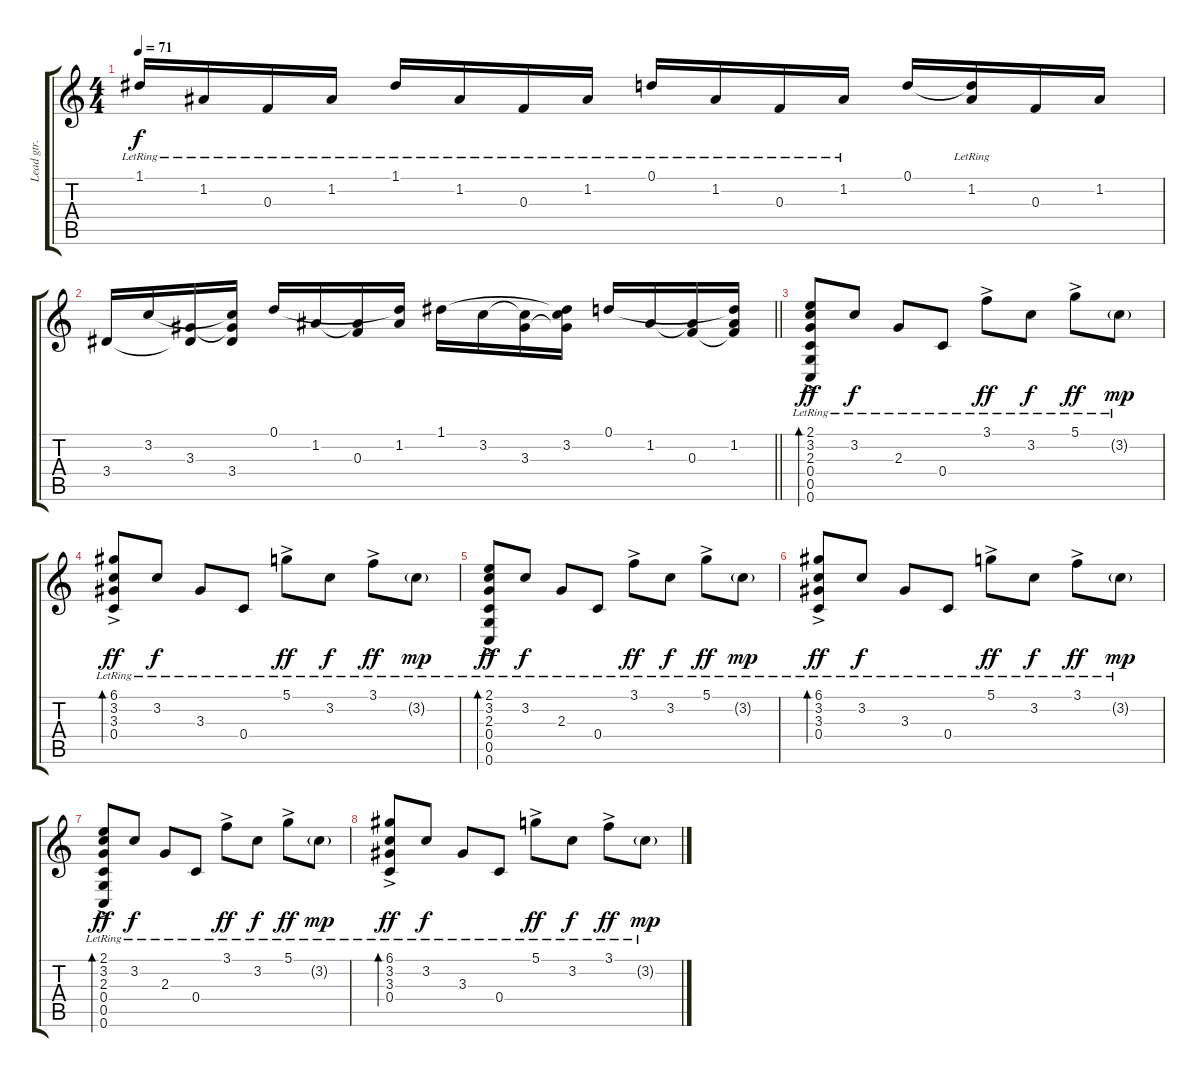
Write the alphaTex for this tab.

\track ("Lead gtr." "Lead gtr.") {instrument distortionguitar}
\staff {score tabs}
\tuning (D4 A3 F3 C3 G2 C2) {hide}
\ts (4 4)
\tempo 71
\clef g2
\ks c
1.1{lr}.16{dy f} 1.2{lr}.16 0.3{lr}.16 1.2{lr}.16 1.1{lr}.16 1.2{lr}.16 0.3{lr}.16 1.2{lr}.16 0.1{lr}.16 1.2{lr}.16 0.3{lr}.16 1.2{lr}.16 0.1.16 (0.1{t} 1.2{lr}).16 0.3.16 1.2.16 |
\barLineRight lightlight
3.4.16 3.2.16 (3.3 3.4{t}).16 (3.2{t} 3.3{t} 3.4).16 0.1.16 1.2.16 (1.2{t} 0.3).16 (0.1{t} 1.2).16 1.1.16 3.2.16 (3.2{t} 3.3).16 (1.1{t} 3.2 3.3{t}).16 0.1.16 1.2.16 (1.2{t} 0.3).16 (0.1{t} 1.2 0.3{t}).16 |
\section ("" "")
(2.1{ac lr} 3.2{lr} 2.3{lr} 0.4{lr} 0.5{lr} 0.6{lr}).8{bd 60 dy ff} 3.2{lr}.8{dy f} 2.3{lr}.8 0.4{lr}.8 3.1{ac lr}.8{dy ff} 3.2{lr}.8{dy f} 5.1{ac lr}.8{dy ff} 3.2{g lr}.8{dy mp} |
(6.1{ac lr} 3.2{lr} 3.3{lr} 0.4{lr}).8{bd 120 dy ff} 3.2{lr}.8{dy f} 3.3{lr}.8 0.4{lr}.8 5.1{ac lr}.8{dy ff} 3.2{lr}.8{dy f} 3.1{ac lr}.8{dy ff} 3.2{g lr}.8{dy mp} |
(2.1{ac lr} 3.2{lr} 2.3{lr} 0.4{lr} 0.5{lr} 0.6{lr}).8{bd 60 dy ff} 3.2{lr}.8{dy f} 2.3{lr}.8 0.4{lr}.8 3.1{ac lr}.8{dy ff} 3.2{lr}.8{dy f} 5.1{ac lr}.8{dy ff} 3.2{g lr}.8{dy mp} |
(6.1{ac lr} 3.2{lr} 3.3{lr} 0.4{lr}).8{bd 120 dy ff} 3.2{lr}.8{dy f} 3.3{lr}.8 0.4{lr}.8 5.1{ac lr}.8{dy ff} 3.2{lr}.8{dy f} 3.1{ac lr}.8{dy ff} 3.2{g lr}.8{dy mp} |
(2.1{ac lr} 3.2{lr} 2.3{lr} 0.4{lr} 0.5{lr} 0.6{lr}).8{bd 60 dy ff} 3.2{lr}.8{dy f} 2.3{lr}.8 0.4{lr}.8 3.1{ac lr}.8{dy ff} 3.2{lr}.8{dy f} 5.1{ac lr}.8{dy ff} 3.2{g lr}.8{dy mp} |
(6.1{ac lr} 3.2{lr} 3.3{lr} 0.4{lr}).8{bd 120 dy ff} 3.2{lr}.8{dy f} 3.3{lr}.8 0.4{lr}.8 5.1{ac lr}.8{dy ff} 3.2{lr}.8{dy f} 3.1{ac lr}.8{dy ff} 3.2{g lr}.8{dy mp}
